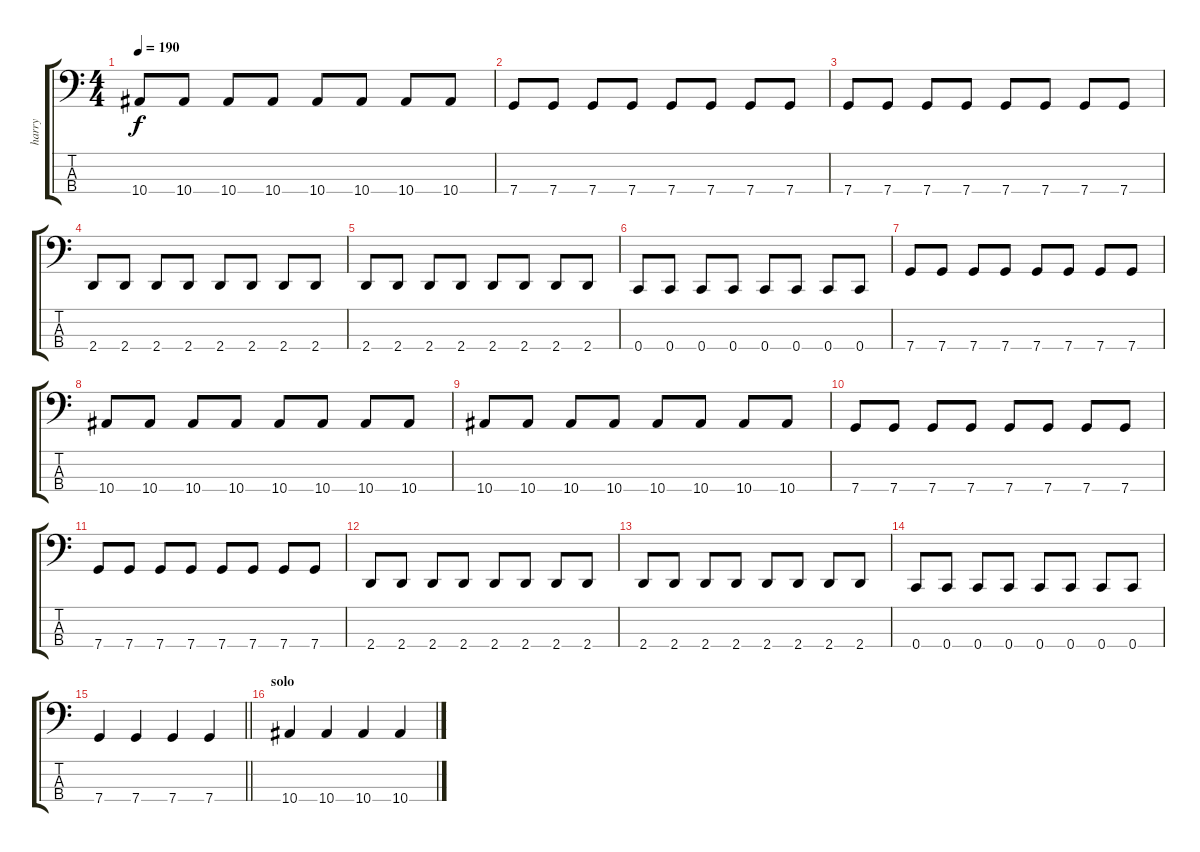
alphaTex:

\track ("harry" "harry") {instrument slapbass1}
\staff {score tabs}
\tuning (F2 C2 G1 C1) {hide}
\ts (4 4)
\tempo 190
\clef f4
\ks c
10.4.8{dy f} 10.4.8 10.4.8 10.4.8 10.4.8 10.4.8 10.4.8 10.4.8 |
7.4.8 7.4.8 7.4.8 7.4.8 7.4.8 7.4.8 7.4.8 7.4.8 |
7.4.8 7.4.8 7.4.8 7.4.8 7.4.8 7.4.8 7.4.8 7.4.8 |
2.4.8 2.4.8 2.4.8 2.4.8 2.4.8 2.4.8 2.4.8 2.4.8 |
2.4.8 2.4.8 2.4.8 2.4.8 2.4.8 2.4.8 2.4.8 2.4.8 |
0.4.8 0.4.8 0.4.8 0.4.8 0.4.8 0.4.8 0.4.8 0.4.8 |
7.4.8 7.4.8 7.4.8 7.4.8 7.4.8 7.4.8 7.4.8 7.4.8 |
10.4.8 10.4.8 10.4.8 10.4.8 10.4.8 10.4.8 10.4.8 10.4.8 |
10.4.8 10.4.8 10.4.8 10.4.8 10.4.8 10.4.8 10.4.8 10.4.8 |
7.4.8 7.4.8 7.4.8 7.4.8 7.4.8 7.4.8 7.4.8 7.4.8 |
7.4.8 7.4.8 7.4.8 7.4.8 7.4.8 7.4.8 7.4.8 7.4.8 |
2.4.8 2.4.8 2.4.8 2.4.8 2.4.8 2.4.8 2.4.8 2.4.8 |
2.4.8 2.4.8 2.4.8 2.4.8 2.4.8 2.4.8 2.4.8 2.4.8 |
0.4.8 0.4.8 0.4.8 0.4.8 0.4.8 0.4.8 0.4.8 0.4.8 |
\barLineRight lightlight
7.4.4 7.4.4 7.4.4 7.4.4 |
\section ("" "solo")
10.4.4 10.4.4 10.4.4 10.4.4
